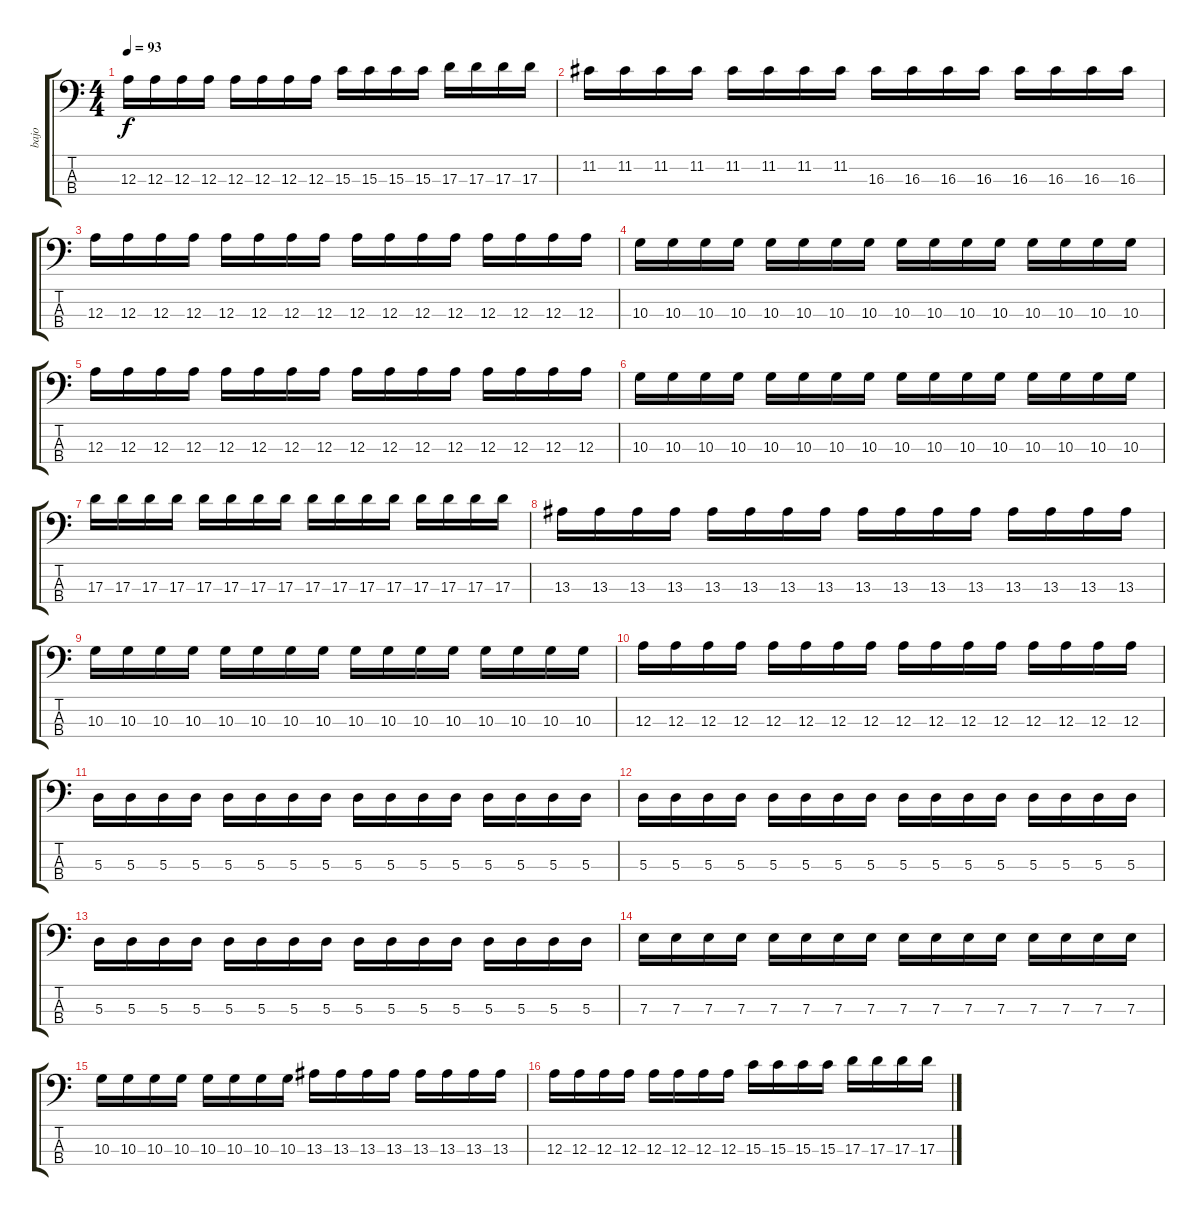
\track ("bajo" "bajo") {instrument electricbassfinger}
\staff {score tabs}
\tuning (G2 D2 A1 E1) {hide}
\ts (4 4)
\tempo 93
\clef f4
\ks c
12.3.16{dy f} 12.3.16 12.3.16 12.3.16 12.3.16 12.3.16 12.3.16 12.3.16 15.3.16 15.3.16 15.3.16 15.3.16 17.3.16 17.3.16 17.3.16 17.3.16 |
11.2.16 11.2.16 11.2.16 11.2.16 11.2.16 11.2.16 11.2.16 11.2.16 16.3.16 16.3.16 16.3.16 16.3.16 16.3.16 16.3.16 16.3.16 16.3.16 |
12.3.16 12.3.16 12.3.16 12.3.16 12.3.16 12.3.16 12.3.16 12.3.16 12.3.16 12.3.16 12.3.16 12.3.16 12.3.16 12.3.16 12.3.16 12.3.16 |
10.3.16 10.3.16 10.3.16 10.3.16 10.3.16 10.3.16 10.3.16 10.3.16 10.3.16 10.3.16 10.3.16 10.3.16 10.3.16 10.3.16 10.3.16 10.3.16 |
12.3.16 12.3.16 12.3.16 12.3.16 12.3.16 12.3.16 12.3.16 12.3.16 12.3.16 12.3.16 12.3.16 12.3.16 12.3.16 12.3.16 12.3.16 12.3.16 |
10.3.16 10.3.16 10.3.16 10.3.16 10.3.16 10.3.16 10.3.16 10.3.16 10.3.16 10.3.16 10.3.16 10.3.16 10.3.16 10.3.16 10.3.16 10.3.16 |
17.3.16 17.3.16 17.3.16 17.3.16 17.3.16 17.3.16 17.3.16 17.3.16 17.3.16 17.3.16 17.3.16 17.3.16 17.3.16 17.3.16 17.3.16 17.3.16 |
13.3.16 13.3.16 13.3.16 13.3.16 13.3.16 13.3.16 13.3.16 13.3.16 13.3.16 13.3.16 13.3.16 13.3.16 13.3.16 13.3.16 13.3.16 13.3.16 |
10.3.16 10.3.16 10.3.16 10.3.16 10.3.16 10.3.16 10.3.16 10.3.16 10.3.16 10.3.16 10.3.16 10.3.16 10.3.16 10.3.16 10.3.16 10.3.16 |
12.3.16 12.3.16 12.3.16 12.3.16 12.3.16 12.3.16 12.3.16 12.3.16 12.3.16 12.3.16 12.3.16 12.3.16 12.3.16 12.3.16 12.3.16 12.3.16 |
5.3.16 5.3.16 5.3.16 5.3.16 5.3.16 5.3.16 5.3.16 5.3.16 5.3.16 5.3.16 5.3.16 5.3.16 5.3.16 5.3.16 5.3.16 5.3.16 |
5.3.16 5.3.16 5.3.16 5.3.16 5.3.16 5.3.16 5.3.16 5.3.16 5.3.16 5.3.16 5.3.16 5.3.16 5.3.16 5.3.16 5.3.16 5.3.16 |
5.3.16 5.3.16 5.3.16 5.3.16 5.3.16 5.3.16 5.3.16 5.3.16 5.3.16 5.3.16 5.3.16 5.3.16 5.3.16 5.3.16 5.3.16 5.3.16 |
7.3.16 7.3.16 7.3.16 7.3.16 7.3.16 7.3.16 7.3.16 7.3.16 7.3.16 7.3.16 7.3.16 7.3.16 7.3.16 7.3.16 7.3.16 7.3.16 |
10.3.16 10.3.16 10.3.16 10.3.16 10.3.16 10.3.16 10.3.16 10.3.16 13.3.16 13.3.16 13.3.16 13.3.16 13.3.16 13.3.16 13.3.16 13.3.16 |
12.3.16 12.3.16 12.3.16 12.3.16 12.3.16 12.3.16 12.3.16 12.3.16 15.3.16 15.3.16 15.3.16 15.3.16 17.3.16 17.3.16 17.3.16 17.3.16
